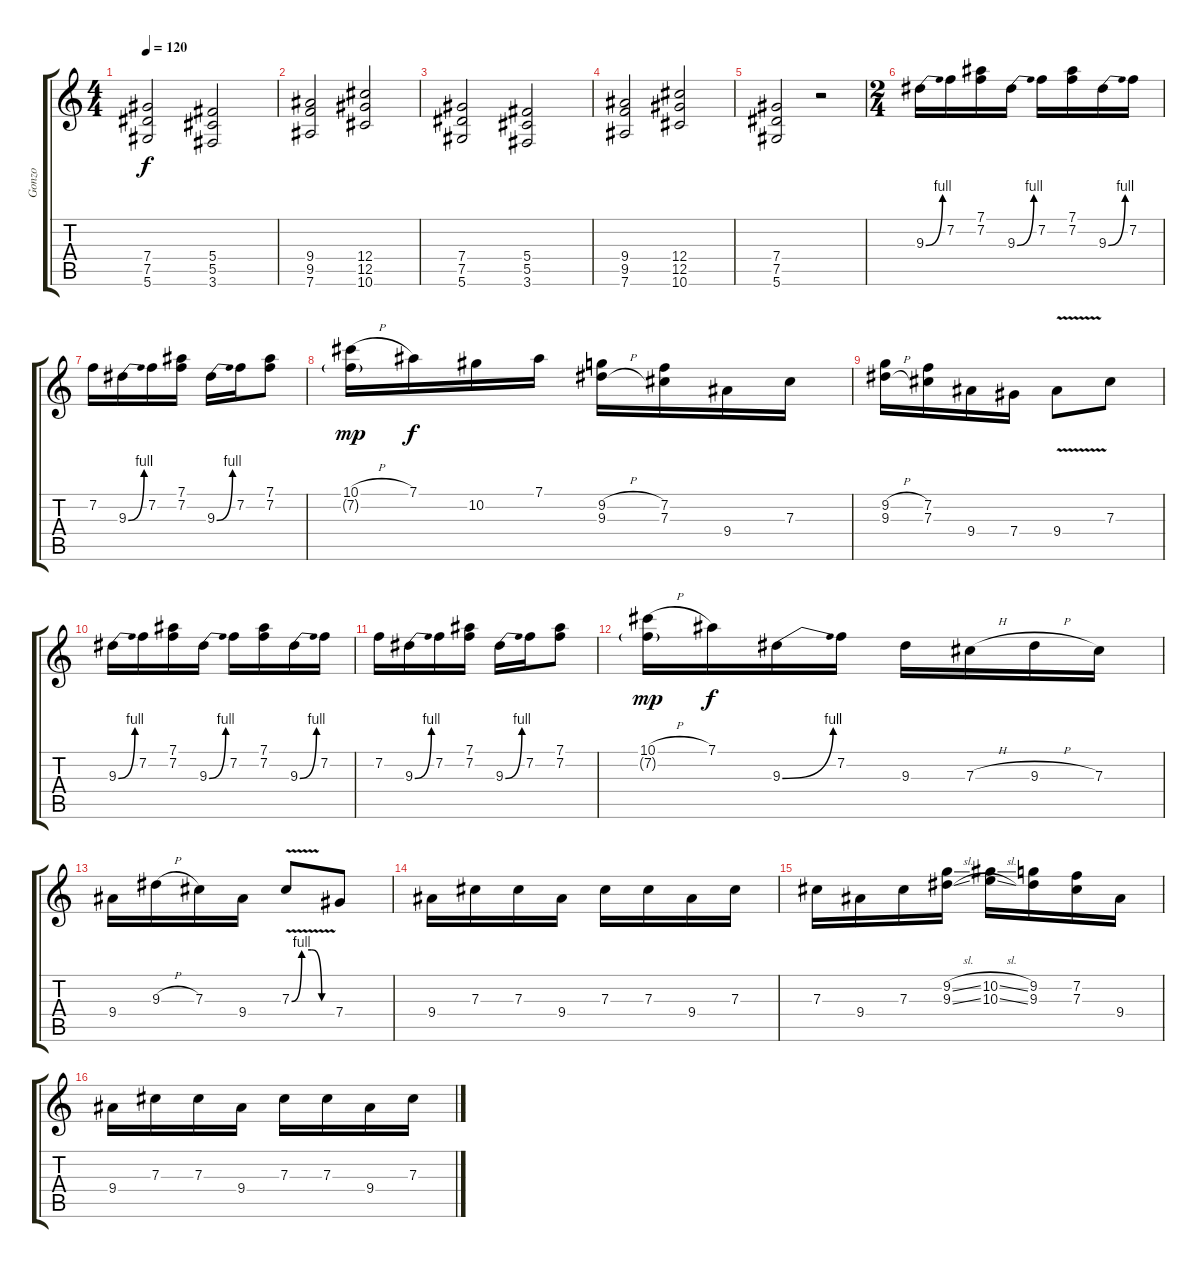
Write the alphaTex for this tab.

\track ("Gonzo" "Gonzo") {instrument distortionguitar}
\staff {score tabs}
\tuning (Eb4 Bb3 Gb3 Db3 Ab2 Eb2) {hide}
\ts (4 4)
\tempo 120
\clef g2
\ks c
(7.4 7.5 5.6).2{dy f} (5.4 5.5 3.6).2 |
(9.4 9.5 7.6).2 (12.4 12.5 10.6).2 |
(7.4 7.5 5.6).2 (5.4 5.5 3.6).2 |
(9.4 9.5 7.6).2 (12.4 12.5 10.6).2 |
(7.4 7.5 5.6).2 r.2 |
\ts (2 4)
9.3{be (bend 0 0 60 4)}.16 7.2.16 (7.1 7.2).16 9.3{be (bend 0 0 60 4)}.16 7.2.16 (7.1 7.2).16 9.3{be (bend 0 0 60 4)}.16 7.2.16 |
7.2.16 9.3{be (bend 0 0 60 4)}.16 7.2.16 (7.1 7.2).16 9.3{be (bend 0 0 60 4)}.16 7.2.16 (7.1 7.2).8 |
(10.1{h} 7.2{g}).16{dy mp} 7.1.16{dy f} 10.2.16 7.1.16 (9.2{h} 9.3{h}).16 (7.2 7.3).16 9.4.16 7.3.16 |
(9.2{h} 9.3{h}).16 (7.2 7.3).16 9.4.16 7.4.16 9.4{v}.8 7.3.8 |
9.3{be (bend 0 0 60 4)}.16 7.2.16 (7.1 7.2).16 9.3{be (bend 0 0 60 4)}.16 7.2.16 (7.1 7.2).16 9.3{be (bend 0 0 60 4)}.16 7.2.16 |
7.2.16 9.3{be (bend 0 0 60 4)}.16 7.2.16 (7.1 7.2).16 9.3{be (bend 0 0 60 4)}.16 7.2.16 (7.1 7.2).8 |
(10.1{h} 7.2{g}).16{dy mp} 7.1.16{dy f} 9.3{be (bend 0 0 60 4)}.16 7.2.16 9.3.16 7.3{h}.16 9.3{h}.16 7.3.16 |
9.4.16 9.3{h}.16 7.3.16 9.4.16 7.3{be (custom 0 0 15 4 30 4 45 0 60 0) v}.8 7.4.8 |
9.4.16 7.3.16 7.3.16 9.4.16 7.3.16 7.3.16 9.4.16 7.3.16 |
7.3.16 9.4.16 7.3.16 (9.2{sl} 9.3{sl}).16 (10.2{sl} 10.3{sl}).16 (9.2 9.3).16 (7.2 7.3).16 9.4.16 |
9.4.16 7.3.16 7.3.16 9.4.16 7.3.16 7.3.16 9.4.16 7.3.16
